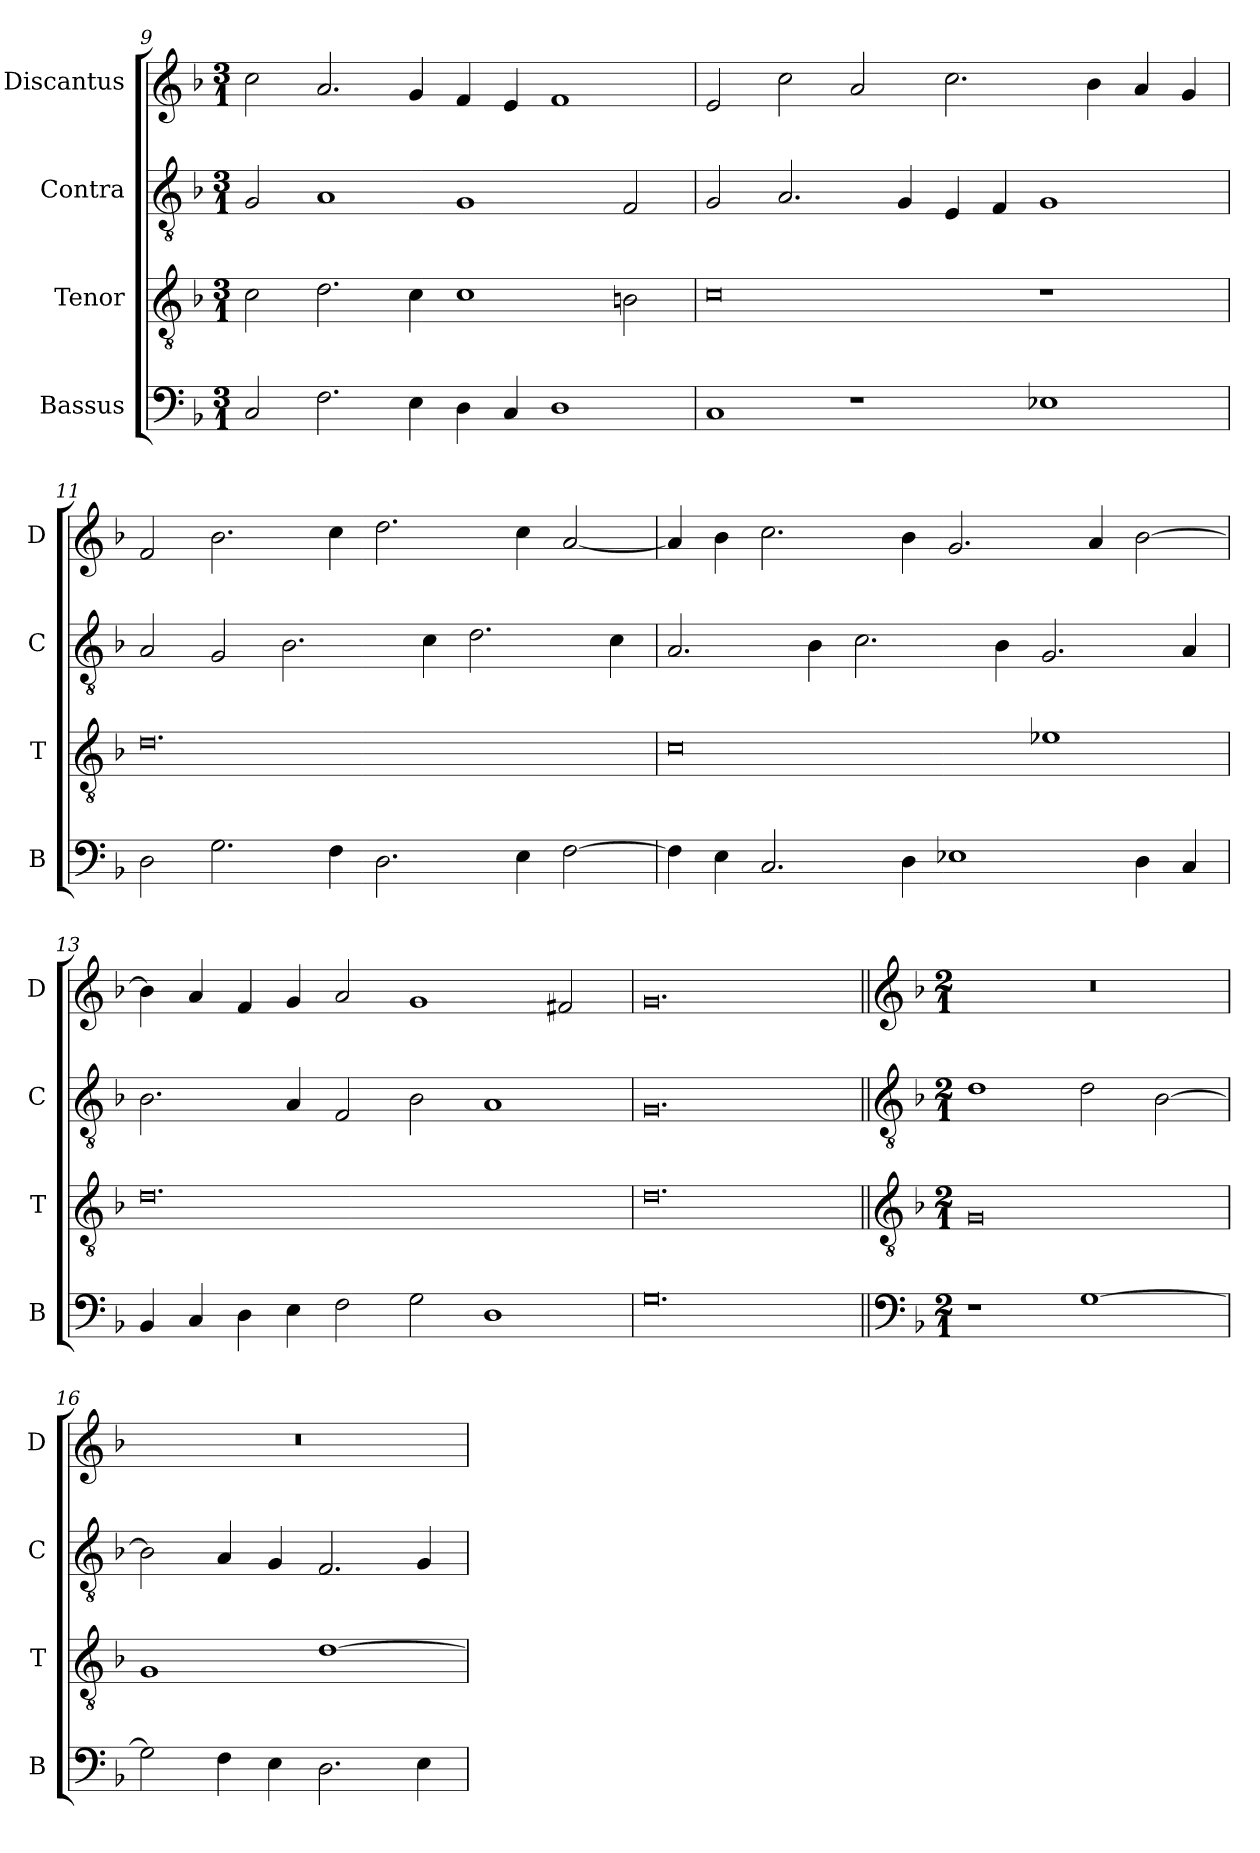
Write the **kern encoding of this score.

**kern	**kern	**kern	**kern
*part4	*part3	*part2	*part1
*staff4	*staff3	*staff2	*staff1
*I"Bassus	*I"Tenor	*I"Contra	*I"Discantus
*I'B	*I'T	*I'C	*I'D
*clefF4	*clefGv2	*clefGv2	*clefG2
*k[b-]	*k[b-]	*k[b-]	*k[b-]
*M3/1	*M3/1	*M3/1	*M3/1
=9	=9	=9	=9
2C/	2c\	2G/	2cc\
2.F\	2.d\	1A	2.a/
4E\	4c\	.	4g/
4D\	1c	1G	4f/
4C/	.	.	4e/
1D	.	.	1f
.	2Bn\	2F/	.
=10	=10	=10	=10
1C	0c	2G/	2e/
.	.	2.A/	2cc\
1r	.	.	2a/
.	.	4G/	.
.	.	4E/	2.cc\
.	.	4F/	.
1E-X	1r	1G	.
.	.	.	4b-\
.	.	.	4a/
.	.	.	4g/
=11	=11	=11	=11
2D\	0.d	2A/	2f/
2.G\	.	2G/	2.b-\
.	.	2.B-\	.
4F\	.	.	4cc\
2.D\	.	.	2.dd\
.	.	4c\	.
.	.	2.d\	.
4E\	.	.	4cc\
[2F\	.	.	[2a/
.	.	4c\	.
=12	=12	=12	=12
4F\]	0c	2.A/	4a/]
4E\	.	.	4b-\
2.C/	.	.	2.cc\
.	.	4B-\	.
.	.	2.c\	.
4D\	.	.	4b-\
1E-X	.	.	2.g/
.	.	4B-\	.
.	1e-X	2.G/	.
.	.	.	4a/
4D\	.	.	[2b-\
4C/	.	4A/	.
=13	=13	=13	=13
4BB-/	0.d	2.B-\	4b-\]
4C/	.	.	4a/
4D\	.	.	4f/
4E\	.	4A/	4g/
2F\	.	2F/	2a/
2G\	.	2B-\	1g
1D	.	1A	.
.	.	.	2f#X/
=14	=14	=14	=14
0.G	0.d	0.G	0.g
!!LO:LB:g=z
=15||	=15||	=15||	=15||
*clefF4	*clefGv2	*clefGv2	*clefG2
*k[b-]	*k[b-]	*k[b-]	*k[b-]
*M2/1	*M2/1	*M2/1	*M2/1
1r	0G	1d	0r
[1G	.	2d\	.
.	.	[2B-\	.
=16	=16	=16	=16
2G\]	1G	2B-\]	0r
4F\	.	4A/	.
4E\	.	4G/	.
2.D\	[1d	2.F/	.
4E\	.	4G/	.
=	=	=	=
*-	*-	*-	*-
